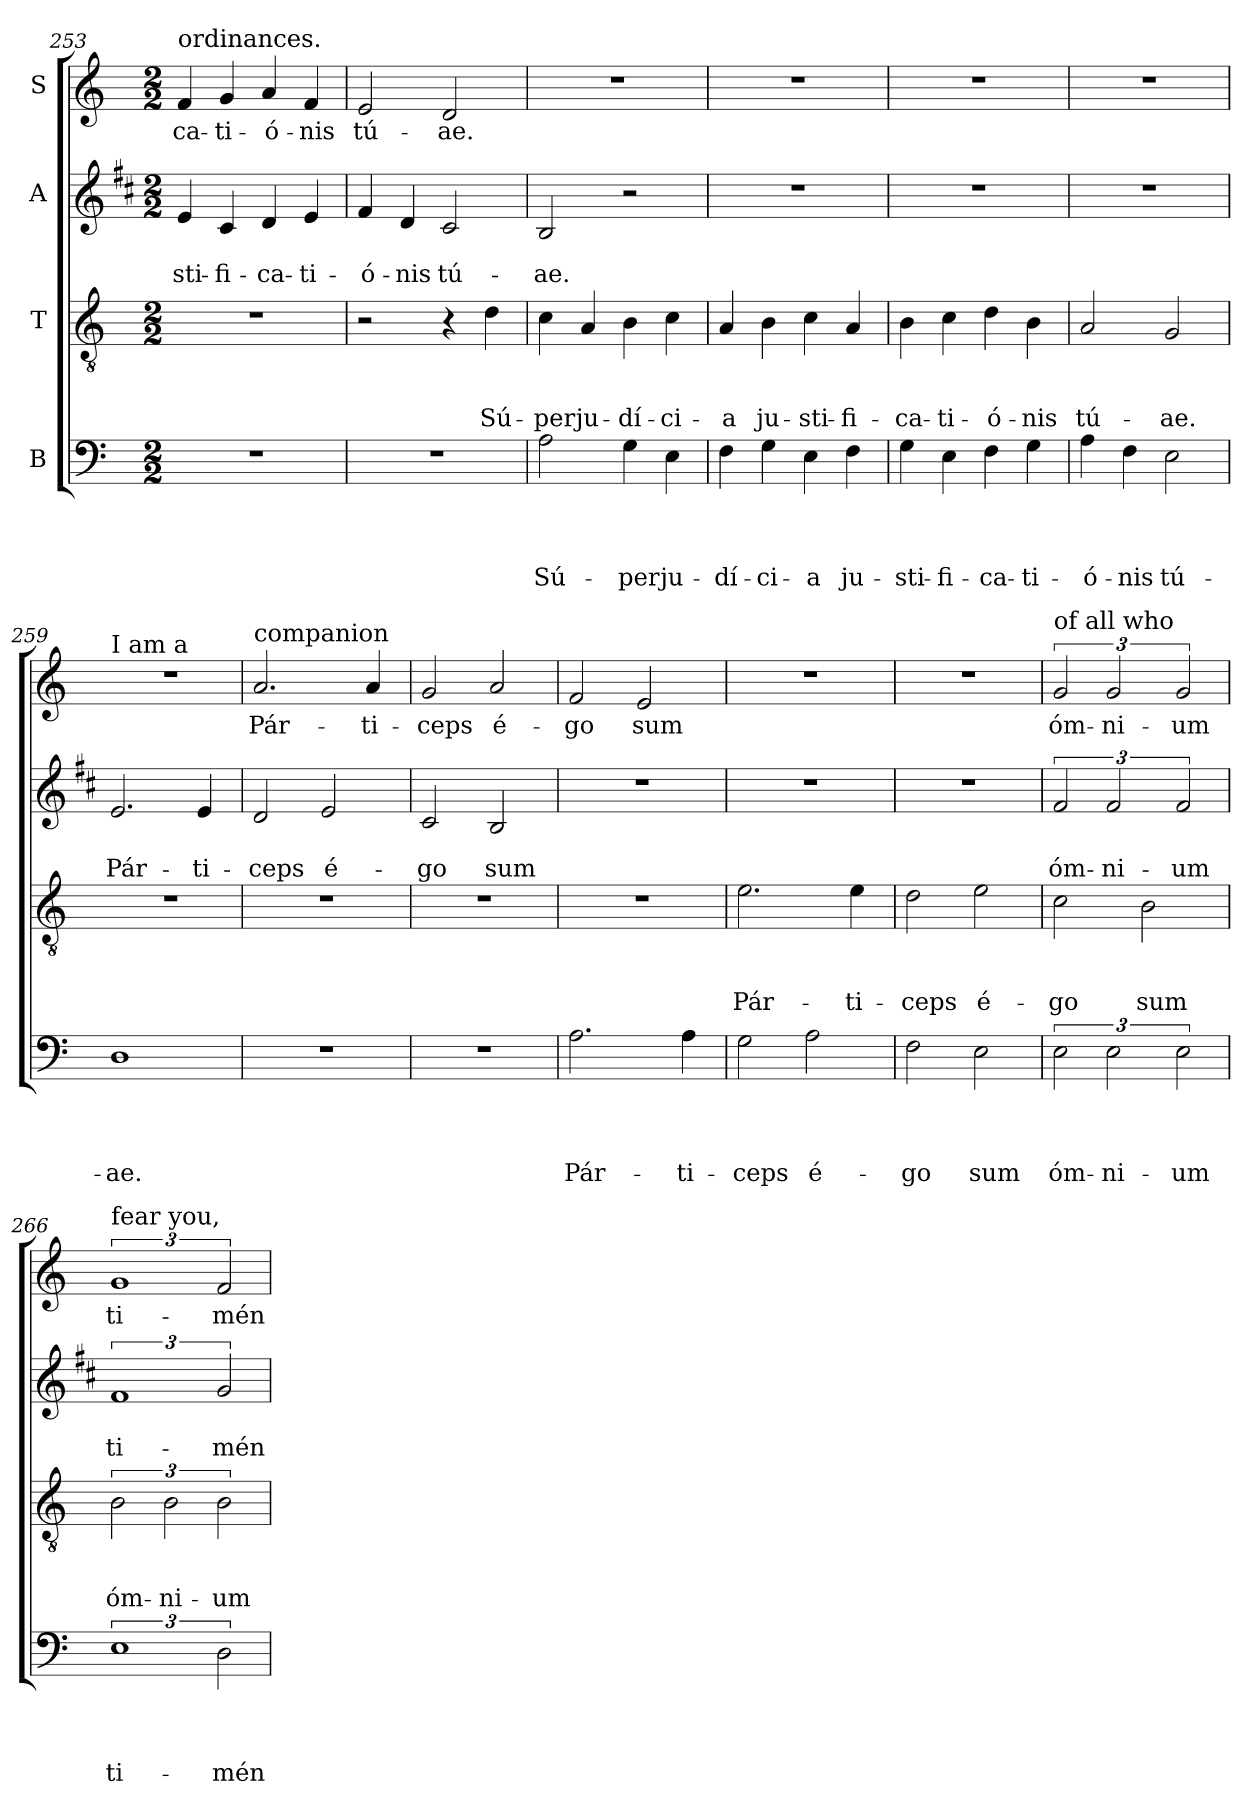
**kern	**text	**text	**text	**text	**kern	**text	**text	**text	**kern	**text	**text	**kern	**text
*part4	*part4	*part4	*part4	*part4	*part3	*part3	*part3	*part3	*part2	*part2	*part2	*part1	*part1
*staff4	*staff4	*staff4	*staff4	*staff4	*staff3	*staff3	*staff3	*staff3	*staff2	*staff2	*staff2	*staff1	*staff1
*I"B	*	*	*	*	*I"T	*	*	*	*I"A	*	*	*I"S	*
!!LO:LB:g=z
*clefF4	*	*	*	*	*clefGv2	*	*	*	*clefG2	*	*	*clefG2	*
*	*	*	*	*	*	*	*	*	*ITrd1c2	*	*	*	*
*k[]	*	*	*	*	*k[]	*	*	*	*k[]	*	*	*k[]	*
*C:	*	*	*	*	*C:	*	*	*	*C:	*	*	*C:	*
*M2/2	*	*	*	*	*M2/2	*	*	*	*M2/2	*	*	*M2/2	*
=253	=253	=253	=253	=253	=253	=253	=253	=253	=253	=253	=253	=253	=253
!	!	!	!	!	!	!	!	!	!	!	!	!LO:TX:a:t=ordinances.	!
!	!	!	!	!	!	!	!	!	!	!	!LO:LY:b	!	!LO:LY:b
1r	.	.	.	.	1r	.	.	.	4d/	.	-sti-	4f/	-ca-
!	!	!	!	!	!	!	!	!	!	!	!LO:LY:b	!	!LO:LY:b
.	.	.	.	.	.	.	.	.	4B/	.	-fi-	4g/	-ti-
!	!	!	!	!	!	!	!	!	!	!	!LO:LY:b	!	!LO:LY:b
.	.	.	.	.	.	.	.	.	4c/	.	-ca-	4a/	-ó-
!	!	!	!	!	!	!	!	!	!	!	!LO:LY:b	!	!LO:LY:b
.	.	.	.	.	.	.	.	.	4d/	.	-ti-	4f/	-nis
=254	=254	=254	=254	=254	=254	=254	=254	=254	=254	=254	=254	=254	=254
!	!	!	!	!	!	!	!	!	!	!	!LO:LY:b	!	!LO:LY:b
1r	.	.	.	.	2r	.	.	.	4e/	.	-ó-	2e/	tú-
!	!	!	!	!	!	!	!	!	!	!	!LO:LY:b	!	!
.	.	.	.	.	.	.	.	.	4c/	.	-nis	.	.
!	!	!	!	!	!	!	!	!	!	!	!LO:LY:b	!	!LO:LY:b
.	.	.	.	.	4r	.	.	.	2B/	.	tú-	2d/	-ae.
!	!	!	!	!	!	!	!	!LO:LY:b	!	!	!	!	!
.	.	.	.	.	4d\	.	.	Sú-	.	.	.	.	.
=255	=255	=255	=255	=255	=255	=255	=255	=255	=255	=255	=255	=255	=255
!	!	!	!	!LO:LY:b	!	!	!	!LO:LY:b	!	!	!LO:LY:b	!	!
2A\	.	.	.	Sú-	4c\	.	.	-per	2A/	.	-ae.	1r	.
!	!	!	!	!	!	!	!	!LO:LY:b	!	!	!	!	!
.	.	.	.	.	4A/	.	.	ju-	.	.	.	.	.
!	!	!	!	!LO:LY:b	!	!	!	!LO:LY:b	!	!	!	!	!
4G\	.	.	.	-per	4B\	.	.	-dí-	2r	.	.	.	.
!	!	!	!	!LO:LY:b	!	!	!	!LO:LY:b	!	!	!	!	!
4E\	.	.	.	ju-	4c\	.	.	-ci-	.	.	.	.	.
=256	=256	=256	=256	=256	=256	=256	=256	=256	=256	=256	=256	=256	=256
!	!	!	!	!LO:LY:b	!	!	!	!LO:LY:b	!	!	!	!	!
4F\	.	.	.	-dí-	4A/	.	.	-a	1r	.	.	1r	.
!	!	!	!	!LO:LY:b	!	!	!	!LO:LY:b	!	!	!	!	!
4G\	.	.	.	-ci-	4B\	.	.	ju-	.	.	.	.	.
!	!	!	!	!LO:LY:b	!	!	!	!LO:LY:b	!	!	!	!	!
4E\	.	.	.	-a	4c\	.	.	-sti-	.	.	.	.	.
!	!	!	!	!LO:LY:b	!	!	!	!LO:LY:b	!	!	!	!	!
4F\	.	.	.	ju-	4A/	.	.	-fi-	.	.	.	.	.
=257	=257	=257	=257	=257	=257	=257	=257	=257	=257	=257	=257	=257	=257
!	!	!	!	!LO:LY:b	!	!	!	!LO:LY:b	!	!	!	!	!
4G\	.	.	.	-sti-	4B\	.	.	-ca-	1r	.	.	1r	.
!	!	!	!	!LO:LY:b	!	!	!	!LO:LY:b	!	!	!	!	!
4E\	.	.	.	-fi-	4c\	.	.	-ti-	.	.	.	.	.
!	!	!	!	!LO:LY:b	!	!	!	!LO:LY:b	!	!	!	!	!
4F\	.	.	.	-ca-	4d\	.	.	-ó-	.	.	.	.	.
!	!	!	!	!LO:LY:b	!	!	!	!LO:LY:b	!	!	!	!	!
4G\	.	.	.	-ti-	4B\	.	.	-nis	.	.	.	.	.
=258	=258	=258	=258	=258	=258	=258	=258	=258	=258	=258	=258	=258	=258
!	!	!	!	!LO:LY:b	!	!	!	!LO:LY:b	!	!	!	!	!
4A\	.	.	.	-ó-	2A/	.	.	tú-	1r	.	.	1r	.
!	!	!	!	!LO:LY:b	!	!	!	!	!	!	!	!	!
4F\	.	.	.	-nis	.	.	.	.	.	.	.	.	.
!	!	!	!	!LO:LY:b	!	!	!	!LO:LY:b	!	!	!	!	!
2E\	.	.	.	tú-	2G/	.	.	-ae.	.	.	.	.	.
!!LO:PB:g=z
=259	=259	=259	=259	=259	=259	=259	=259	=259	=259	=259	=259	=259	=259
!	!	!	!	!	!	!	!	!	!	!	!	!LO:TX:a:t=I am a	!
!	!	!	!	!LO:LY:b	!	!	!	!	!	!	!LO:LY:b	!	!
1D	.	.	.	-ae.	1r	.	.	.	2.d/	.	Pár-	1r	.
!	!	!	!	!	!	!	!	!	!	!	!LO:LY:b	!	!
.	.	.	.	.	.	.	.	.	4d/	.	-ti-	.	.
=260	=260	=260	=260	=260	=260	=260	=260	=260	=260	=260	=260	=260	=260
!	!	!	!	!	!	!	!	!	!	!	!	!LO:TX:a:t=companion	!
!	!	!	!	!	!	!	!	!	!	!	!LO:LY:b	!	!LO:LY:b
1r	.	.	.	.	1r	.	.	.	2c/	.	-ceps	2.a/	Pár-
!	!	!	!	!	!	!	!	!	!	!	!LO:LY:b	!	!
.	.	.	.	.	.	.	.	.	2d/	.	é-	.	.
!	!	!	!	!	!	!	!	!	!	!	!	!	!LO:LY:b
.	.	.	.	.	.	.	.	.	.	.	.	4a/	-ti-
=261	=261	=261	=261	=261	=261	=261	=261	=261	=261	=261	=261	=261	=261
!	!	!	!	!	!	!	!	!	!	!	!LO:LY:b	!	!LO:LY:b
1r	.	.	.	.	1r	.	.	.	2B/	.	-go	2g/	-ceps
!	!	!	!	!	!	!	!	!	!	!	!LO:LY:b	!	!LO:LY:b
.	.	.	.	.	.	.	.	.	2A/	.	sum	2a/	é-
=262	=262	=262	=262	=262	=262	=262	=262	=262	=262	=262	=262	=262	=262
!	!	!	!	!LO:LY:b	!	!	!	!	!	!	!	!	!LO:LY:b
2.A\	.	.	.	Pár-	1r	.	.	.	1r	.	.	2f/	-go
!	!	!	!	!	!	!	!	!	!	!	!	!	!LO:LY:b
.	.	.	.	.	.	.	.	.	.	.	.	2e/	sum
!	!	!	!	!LO:LY:b	!	!	!	!	!	!	!	!	!
4A\	.	.	.	-ti-	.	.	.	.	.	.	.	.	.
=263	=263	=263	=263	=263	=263	=263	=263	=263	=263	=263	=263	=263	=263
!	!	!	!	!LO:LY:b	!	!	!	!LO:LY:b	!	!	!	!	!
2G\	.	.	.	-ceps	2.e\	.	.	Pár-	1r	.	.	1r	.
!	!	!	!	!LO:LY:b	!	!	!	!	!	!	!	!	!
2A\	.	.	.	é-	.	.	.	.	.	.	.	.	.
!	!	!	!	!	!	!	!	!LO:LY:b	!	!	!	!	!
.	.	.	.	.	4e\	.	.	-ti-	.	.	.	.	.
=264	=264	=264	=264	=264	=264	=264	=264	=264	=264	=264	=264	=264	=264
!	!	!	!	!LO:LY:b	!	!	!	!LO:LY:b	!	!	!	!	!
2F\	.	.	.	-go	2d\	.	.	-ceps	1r	.	.	1r	.
!	!	!	!	!LO:LY:b	!	!	!	!LO:LY:b	!	!	!	!	!
2E\	.	.	.	sum	2e\	.	.	é-	.	.	.	.	.
=265	=265	=265	=265	=265	=265	=265	=265	=265	=265	=265	=265	=265	=265
!	!	!	!	!	!	!	!	!	!	!	!	!LO:TX:a:t=of all who	!
!	!	!	!	!LO:LY:b	!	!	!	!LO:LY:b	!	!	!LO:LY:b	!	!LO:LY:b
3E\	.	.	.	óm-	2c\	.	.	-go	3e/	.	óm-	3g/	óm-
!	!	!	!	!LO:LY:b	!	!	!	!	!	!	!LO:LY:b	!	!LO:LY:b
3E\	.	.	.	-ni-	.	.	.	.	3e/	.	-ni-	3g/	-ni-
!	!	!	!	!	!	!	!	!LO:LY:b	!	!	!	!	!
.	.	.	.	.	2B\	.	.	sum	.	.	.	.	.
!	!	!	!	!LO:LY:b	!	!	!	!	!	!	!LO:LY:b	!	!LO:LY:b
3E\	.	.	.	-um	.	.	.	.	3e/	.	-um	3g/	-um
!!LO:LB:g=z
=266	=266	=266	=266	=266	=266	=266	=266	=266	=266	=266	=266	=266	=266
!	!	!	!	!	!	!	!	!	!	!	!	!LO:TX:a:t=fear you,	!
!	!	!	!	!LO:LY:b	!	!	!	!LO:LY:b	!	!	!LO:LY:b	!	!LO:LY:b
3%2E	.	.	.	ti-	3B\	.	.	óm-	3%2e	.	ti-	3%2g	ti-
!	!	!	!	!	!	!	!	!LO:LY:b	!	!	!	!	!
.	.	.	.	.	3B\	.	.	-ni-	.	.	.	.	.
!	!	!	!	!LO:LY:b	!	!	!	!LO:LY:b	!	!	!LO:LY:b	!	!LO:LY:b
3D\	.	.	.	-mén-	3B\	.	.	-um	3f/	.	-mén-	3f/	-mén-
=	=	=	=	=	=	=	=	=	=	=	=	=	=
*-	*-	*-	*-	*-	*-	*-	*-	*-	*-	*-	*-	*-	*-
